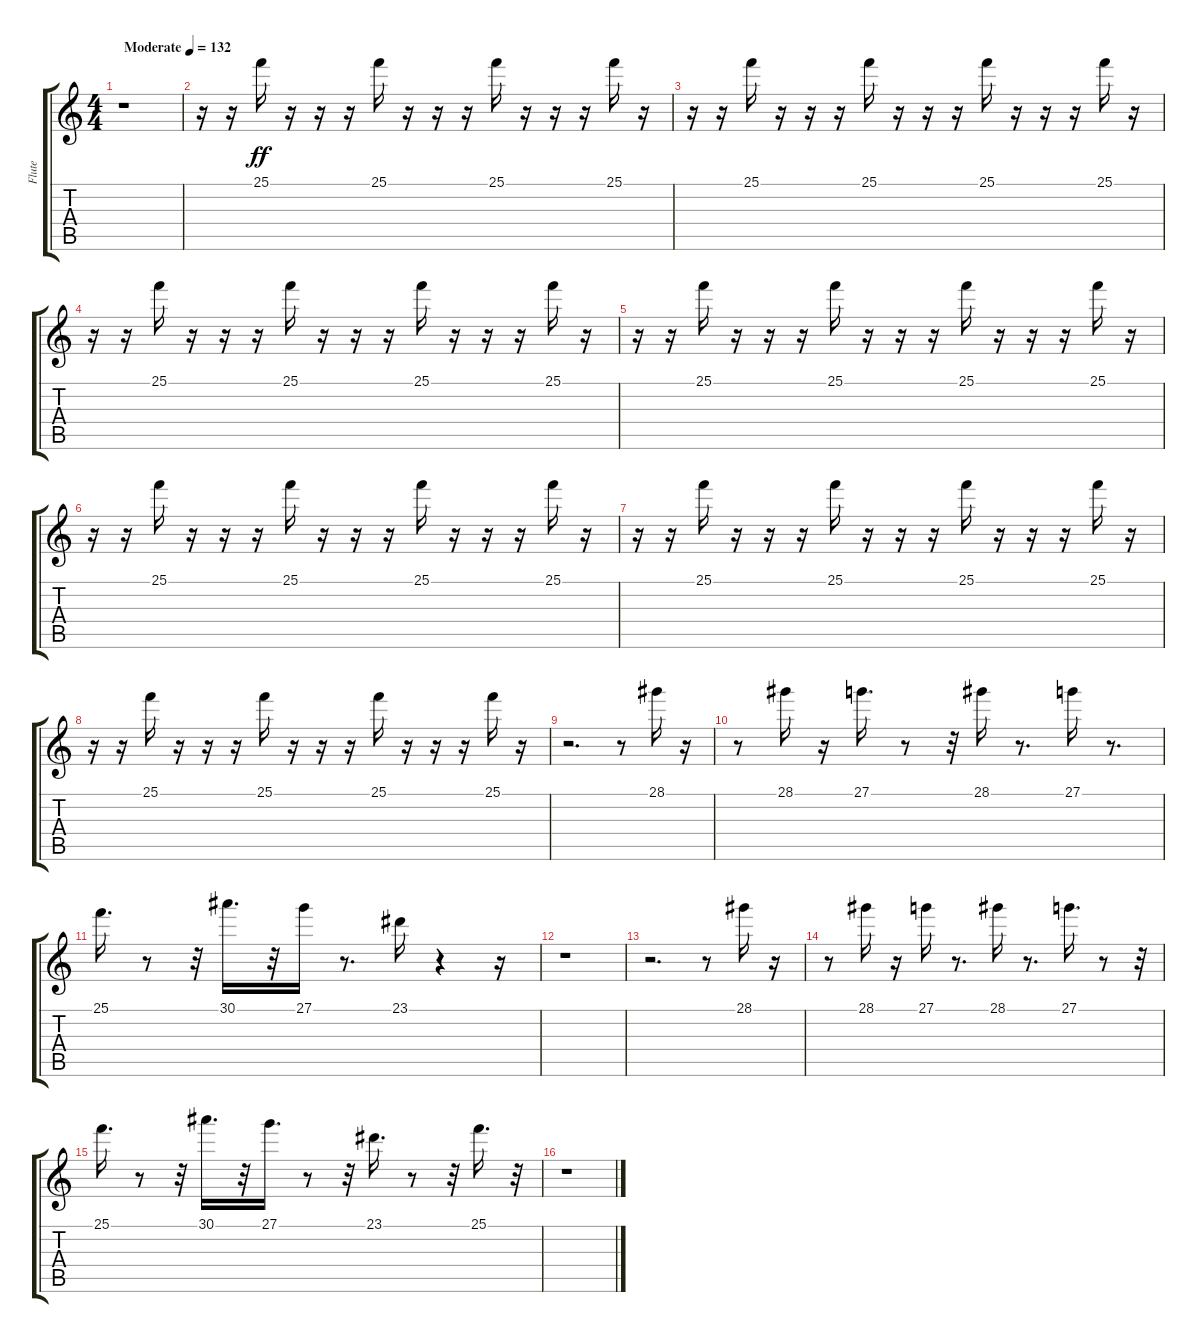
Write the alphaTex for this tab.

\track ("Flute" "Flute") {instrument flute}
\staff {score tabs}
\tuning (E4 B3 G3 D3 A2 E2) {hide}
\ts (4 4)
\tempo (132 "Moderate")
\clef g2
\ks c
r.1{dy ff instrument flute} |
r.16 r.16 25.1.16 r.16 r.16 r.16 25.1.16 r.16 r.16 r.16 25.1.16 r.16 r.16 r.16 25.1.16 r.16 |
r.16 r.16 25.1.16 r.16 r.16 r.16 25.1.16 r.16 r.16 r.16 25.1.16 r.16 r.16 r.16 25.1.16 r.16 |
r.16 r.16 25.1.16 r.16 r.16 r.16 25.1.16 r.16 r.16 r.16 25.1.16 r.16 r.16 r.16 25.1.16 r.16 |
r.16 r.16 25.1.16 r.16 r.16 r.16 25.1.16 r.16 r.16 r.16 25.1.16 r.16 r.16 r.16 25.1.16 r.16 |
r.16 r.16 25.1.16 r.16 r.16 r.16 25.1.16 r.16 r.16 r.16 25.1.16 r.16 r.16 r.16 25.1.16 r.16 |
r.16 r.16 25.1.16 r.16 r.16 r.16 25.1.16 r.16 r.16 r.16 25.1.16 r.16 r.16 r.16 25.1.16 r.16 |
r.16 r.16 25.1.16 r.16 r.16 r.16 25.1.16 r.16 r.16 r.16 25.1.16 r.16 r.16 r.16 25.1.16 r.16 |
r.2{d} r.8 28.1.16 r.16 |
r.8 28.1.16 r.16 27.1.16{d} r.8 r.32 28.1.16 r.8{d} 27.1.16 r.8{d} |
25.1.16{d} r.8 r.32 30.1.16{d} r.32 27.1.16 r.8{d} 23.1.16 r.4 r.16 |
r.1 |
r.2{d} r.8 28.1.16 r.16 |
r.8 28.1.16 r.16 27.1.16 r.8{d} 28.1.16 r.8{d} 27.1.16{d} r.8 r.32 |
25.1.16{d} r.8 r.32 30.1.16{d} r.32 27.1.16{d} r.8 r.32 23.1.16{d} r.8 r.32 25.1.16{d} r.32 |
r.1
